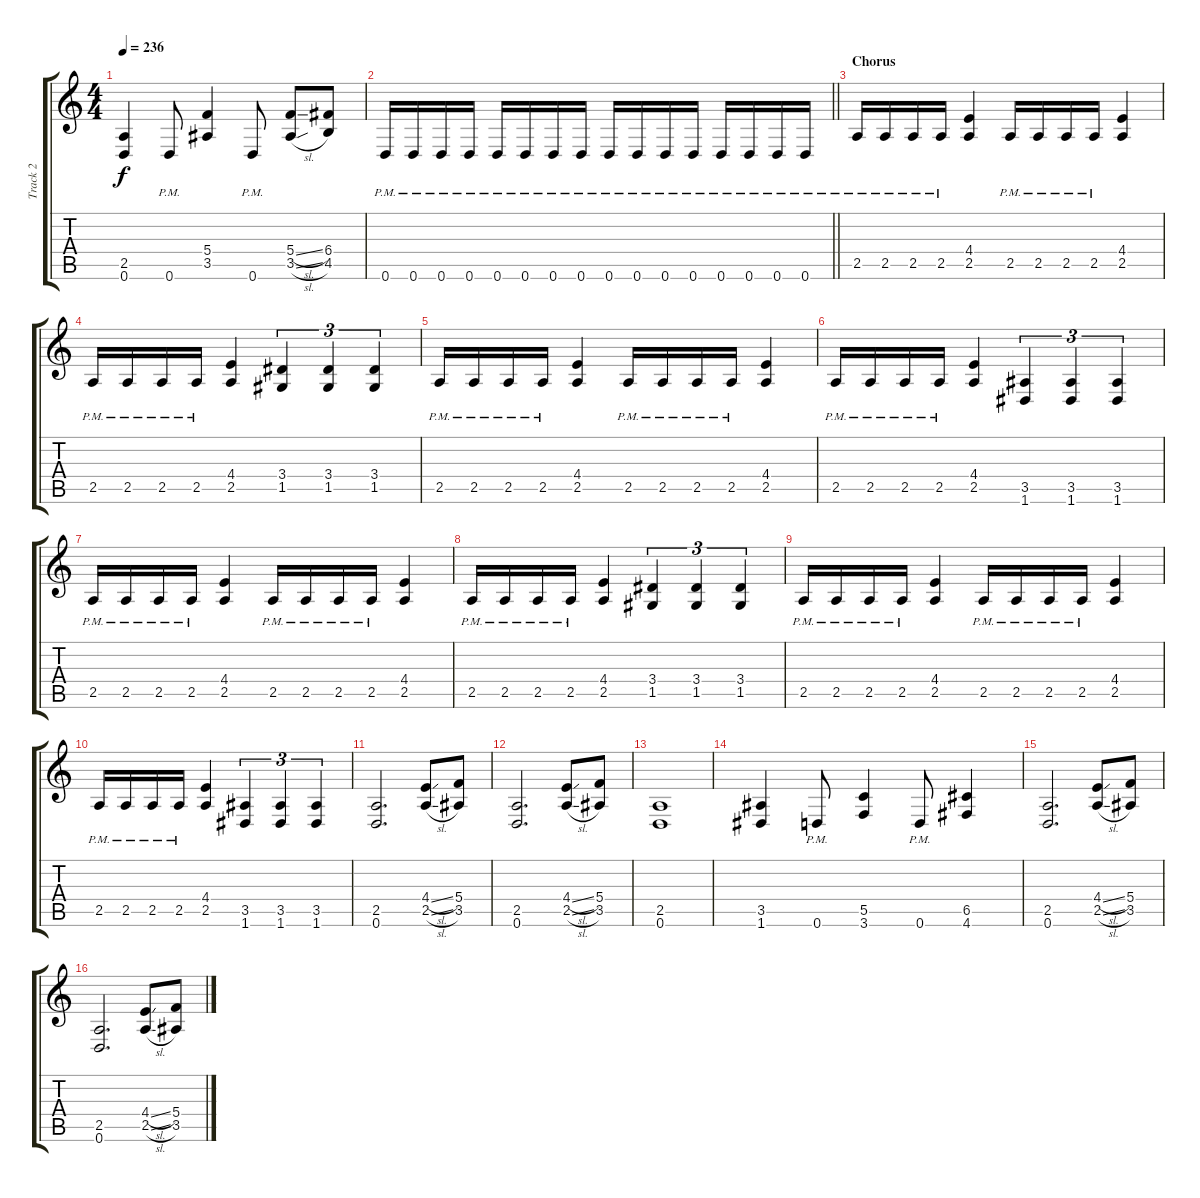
\track ("Track 2" "Track 2") {instrument distortionguitar}
\staff {score tabs}
\tuning (D4 A3 F3 C3 G2 D2) {hide}
\ts (4 4)
\tempo 236
\clef g2
\ks c
(2.5 0.6).4{dy f} 0.6{pm}.8 (5.4 3.5).4 0.6{pm}.8 (5.4{sl} 3.5{sl}).8 (6.4 4.5).8 |
\barLineRight lightlight
0.6{pm}.16 0.6{pm}.16 0.6{pm}.16 0.6{pm}.16 0.6{pm}.16 0.6{pm}.16 0.6{pm}.16 0.6{pm}.16 0.6{pm}.16 0.6{pm}.16 0.6{pm}.16 0.6{pm}.16 0.6{pm}.16 0.6{pm}.16 0.6{pm}.16 0.6{pm}.16 |
\section ("" "Chorus")
2.5{pm}.16 2.5{pm}.16 2.5{pm}.16 2.5{pm}.16 (4.4 2.5).4 2.5{pm}.16 2.5{pm}.16 2.5{pm}.16 2.5{pm}.16 (4.4 2.5).4 |
2.5{pm}.16 2.5{pm}.16 2.5{pm}.16 2.5{pm}.16 (4.4 2.5).4 (3.4 1.5).4{tu (3 2)} (3.4 1.5).4{tu (3 2)} (3.4 1.5).4{tu (3 2)} |
2.5{pm}.16 2.5{pm}.16 2.5{pm}.16 2.5{pm}.16 (4.4 2.5).4 2.5{pm}.16 2.5{pm}.16 2.5{pm}.16 2.5{pm}.16 (4.4 2.5).4 |
2.5{pm}.16 2.5{pm}.16 2.5{pm}.16 2.5{pm}.16 (4.4 2.5).4 (3.5 1.6).4{tu (3 2)} (3.5 1.6).4{tu (3 2)} (3.5 1.6).4{tu (3 2)} |
2.5{pm}.16 2.5{pm}.16 2.5{pm}.16 2.5{pm}.16 (4.4 2.5).4 2.5{pm}.16 2.5{pm}.16 2.5{pm}.16 2.5{pm}.16 (4.4 2.5).4 |
2.5{pm}.16 2.5{pm}.16 2.5{pm}.16 2.5{pm}.16 (4.4 2.5).4 (3.4 1.5).4{tu (3 2)} (3.4 1.5).4{tu (3 2)} (3.4 1.5).4{tu (3 2)} |
2.5{pm}.16 2.5{pm}.16 2.5{pm}.16 2.5{pm}.16 (4.4 2.5).4 2.5{pm}.16 2.5{pm}.16 2.5{pm}.16 2.5{pm}.16 (4.4 2.5).4 |
2.5{pm}.16 2.5{pm}.16 2.5{pm}.16 2.5{pm}.16 (4.4 2.5).4 (3.5 1.6).4{tu (3 2)} (3.5 1.6).4{tu (3 2)} (3.5 1.6).4{tu (3 2)} |
(2.5 0.6).2{d} (4.4{sl} 2.5{sl}).8 (5.4 3.5).8 |
(2.5 0.6).2{d} (4.4{sl} 2.5{sl}).8 (5.4 3.5).8 |
(2.5 0.6).1 |
(3.5 1.6).4 0.6{pm}.8 (5.5 3.6).4 0.6{pm}.8 (6.5 4.6).4 |
(2.5 0.6).2{d} (4.4{sl} 2.5{sl}).8 (5.4 3.5).8 |
(2.5 0.6).2{d} (4.4{sl} 2.5{sl}).8 (5.4 3.5).8
